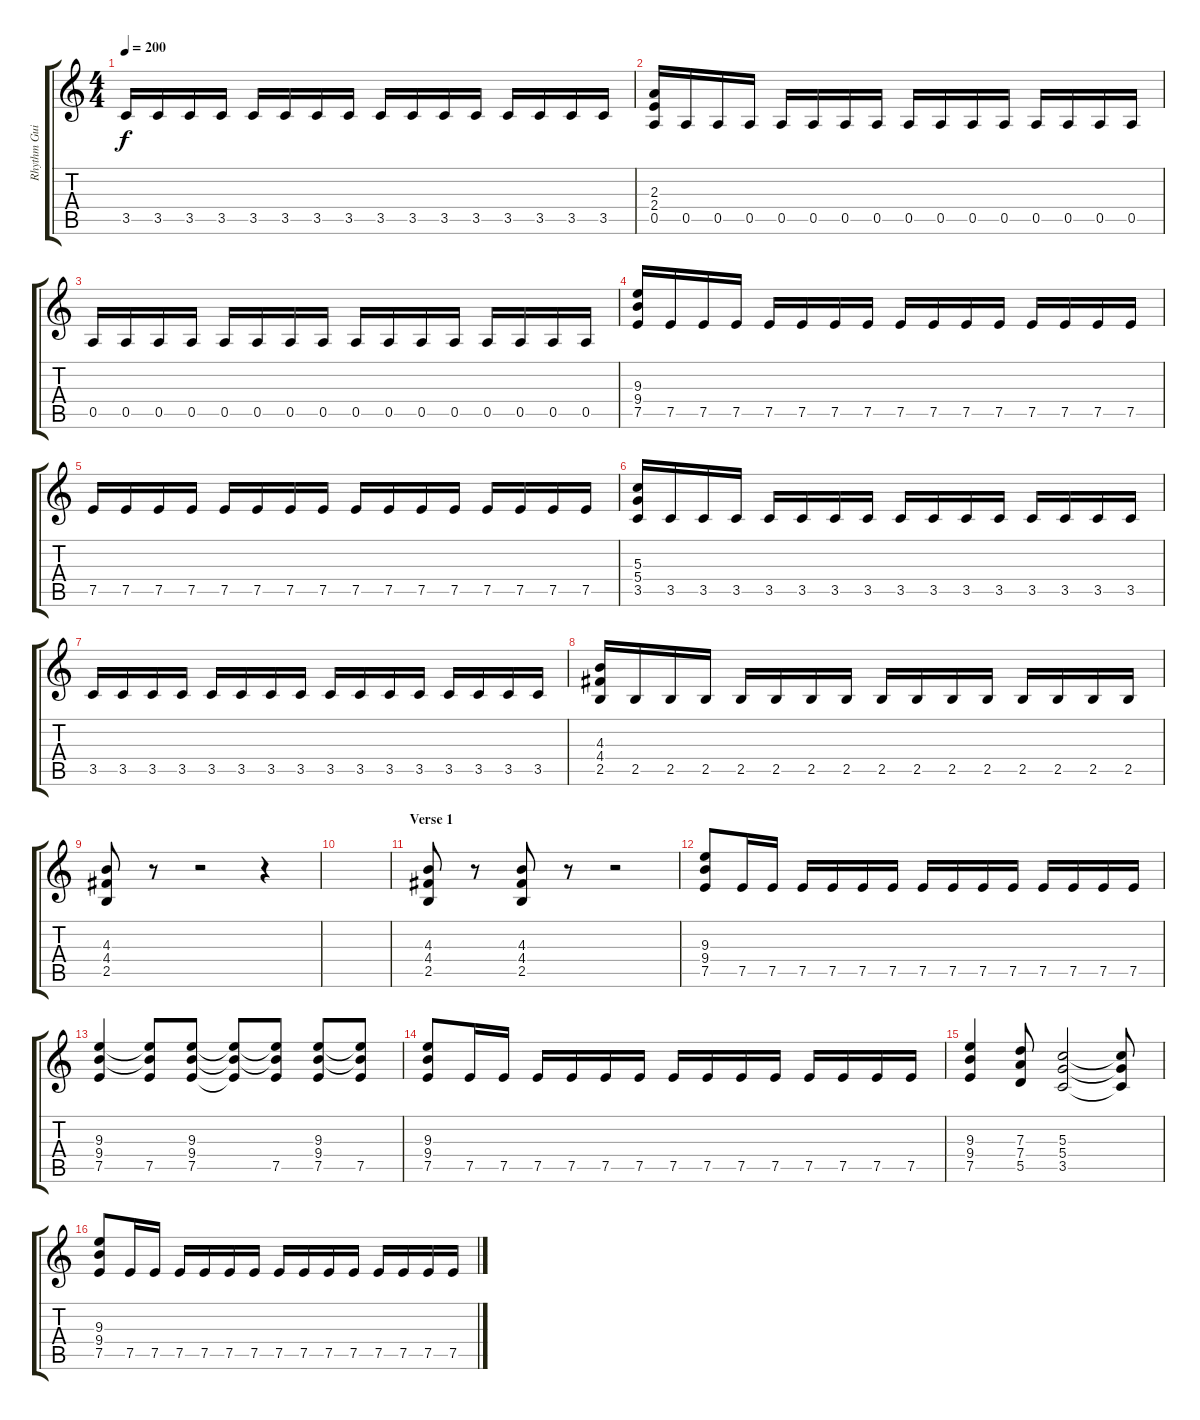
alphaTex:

\track ("Rhythm Guitar 1" "Rhythm Gui") {instrument distortionguitar}
\staff {score tabs}
\tuning (E4 B3 G3 D3 A2 E2) {hide}
\ts (4 4)
\tempo 200
\clef g2
\ks c
3.5.16{dy f} 3.5.16 3.5.16 3.5.16 3.5.16 3.5.16 3.5.16 3.5.16 3.5.16 3.5.16 3.5.16 3.5.16 3.5.16 3.5.16 3.5.16 3.5.16 |
(2.3 2.4 0.5).16 0.5.16 0.5.16 0.5.16 0.5.16 0.5.16 0.5.16 0.5.16 0.5.16 0.5.16 0.5.16 0.5.16 0.5.16 0.5.16 0.5.16 0.5.16 |
0.5.16 0.5.16 0.5.16 0.5.16 0.5.16 0.5.16 0.5.16 0.5.16 0.5.16 0.5.16 0.5.16 0.5.16 0.5.16 0.5.16 0.5.16 0.5.16 |
(9.3 9.4 7.5).16 7.5.16 7.5.16 7.5.16 7.5.16 7.5.16 7.5.16 7.5.16 7.5.16 7.5.16 7.5.16 7.5.16 7.5.16 7.5.16 7.5.16 7.5.16 |
7.5.16 7.5.16 7.5.16 7.5.16 7.5.16 7.5.16 7.5.16 7.5.16 7.5.16 7.5.16 7.5.16 7.5.16 7.5.16 7.5.16 7.5.16 7.5.16 |
(5.3 5.4 3.5).16 3.5.16 3.5.16 3.5.16 3.5.16 3.5.16 3.5.16 3.5.16 3.5.16 3.5.16 3.5.16 3.5.16 3.5.16 3.5.16 3.5.16 3.5.16 |
3.5.16 3.5.16 3.5.16 3.5.16 3.5.16 3.5.16 3.5.16 3.5.16 3.5.16 3.5.16 3.5.16 3.5.16 3.5.16 3.5.16 3.5.16 3.5.16 |
(4.3 4.4 2.5).16 2.5.16 2.5.16 2.5.16 2.5.16 2.5.16 2.5.16 2.5.16 2.5.16 2.5.16 2.5.16 2.5.16 2.5.16 2.5.16 2.5.16 2.5.16 |
(4.3 4.4 2.5).8 r.8 r.2 r.4 |
|
\section ("" "Verse 1")
(4.3 4.4 2.5).8 r.8 (4.3 4.4 2.5).8 r.8 r.2 |
(9.3 9.4 7.5).8 7.5.16 7.5.16 7.5.16 7.5.16 7.5.16 7.5.16 7.5.16 7.5.16 7.5.16 7.5.16 7.5.16 7.5.16 7.5.16 7.5.16 |
(9.3 9.4 7.5).4 (9.3{t} 9.4{t} 7.5).8 (9.3 9.4 7.5).8 (9.3{t} 9.4{t} 7.5{t}).8 (9.3{t} 9.4{t} 7.5).8 (9.3 9.4 7.5).8 (9.3{t} 9.4{t} 7.5).8 |
(9.3 9.4 7.5).8 7.5.16 7.5.16 7.5.16 7.5.16 7.5.16 7.5.16 7.5.16 7.5.16 7.5.16 7.5.16 7.5.16 7.5.16 7.5.16 7.5.16 |
(9.3 9.4 7.5).4 (7.3 7.4 5.5).8 (5.3 5.4 3.5).2 (5.3{t} 5.4{t} 3.5{t}).8 |
(9.3 9.4 7.5).8 7.5.16 7.5.16 7.5.16 7.5.16 7.5.16 7.5.16 7.5.16 7.5.16 7.5.16 7.5.16 7.5.16 7.5.16 7.5.16 7.5.16
